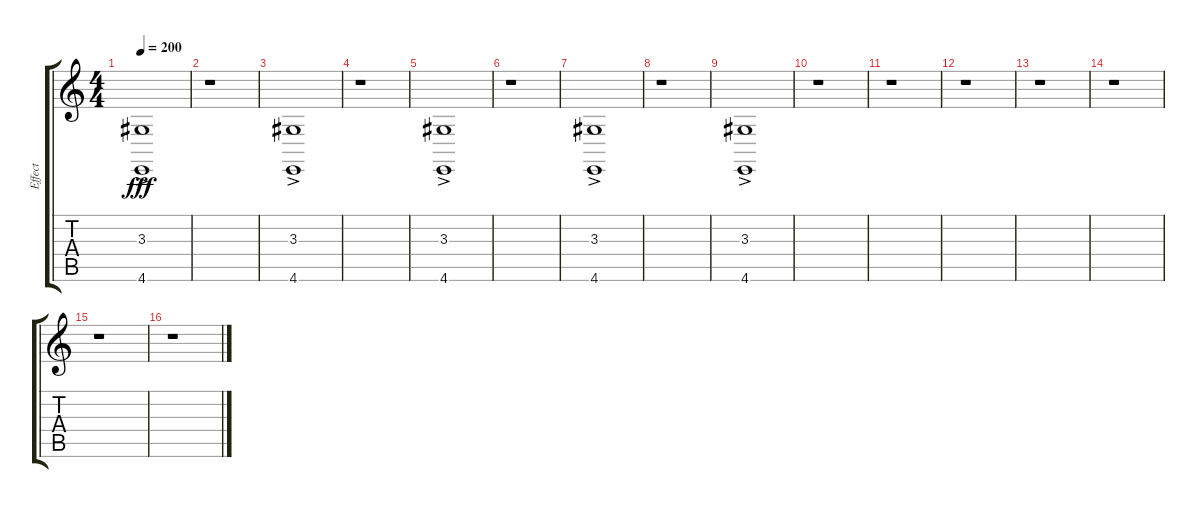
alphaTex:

\track ("Effect" "Effect") {instrument stringensemble2}
\staff {score tabs}
\tuning (D4 A3 F3 C3 G2 C2) {hide}
\ts (4 4)
\tempo 200
\clef g2
\ks c
(3.3{ac} 4.6{ac}).1{dy fff volume 16 instrument agogo} |
r.1 |
(3.3{ac} 4.6{ac}).1{volume 16 instrument agogo} |
r.1 |
(3.3{ac} 4.6{ac}).1{volume 16 instrument agogo} |
r.1 |
(3.3{ac} 4.6{ac}).1{volume 16 instrument agogo} |
r.1 |
(3.3{ac} 4.6{ac}).1{volume 16 instrument agogo} |
r.1 |
r.1 |
r.1 |
r.1 |
r.1 |
r.1 |
r.1
